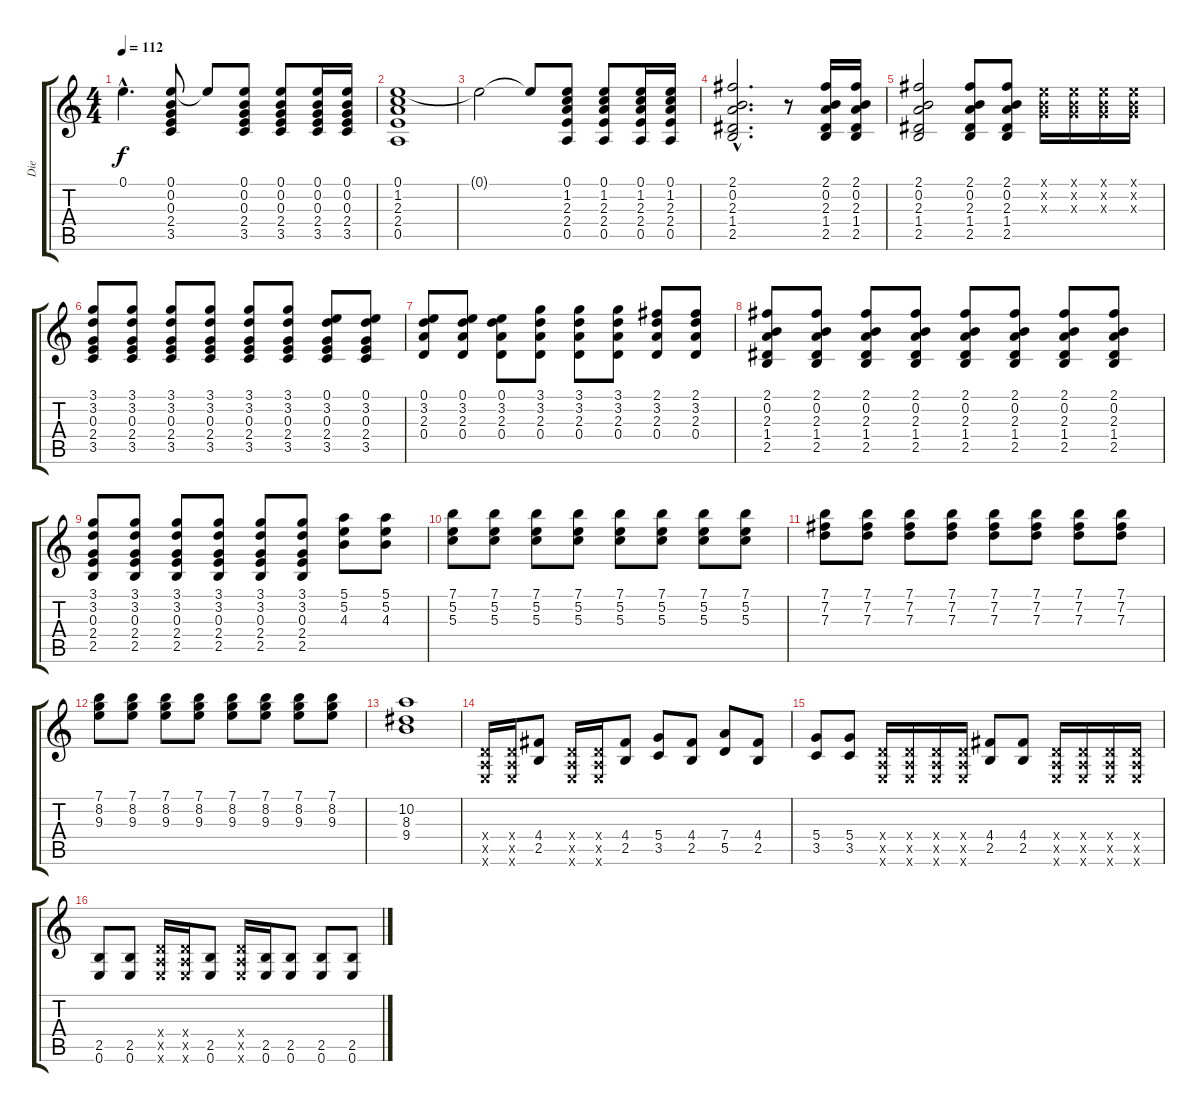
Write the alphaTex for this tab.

\track ("Die " "Die ") {instrument distortionguitar}
\staff {score tabs}
\tuning (E4 B3 G3 D3 A2 E2) {hide}
\ts (4 4)
\tempo 112
\clef g2
\ks c
0.1{hac t}.4{d dy f} (0.1 0.2 0.3 2.4 3.5).8 0.1{t}.8 (0.1 0.2 0.3 2.4 3.5).8 (0.1 0.2 0.3 2.4 3.5).8 (0.1 0.2 0.3 2.4 3.5).16 (0.1 0.2 0.3 2.4 3.5).16 |
(0.1 1.2 2.3 2.4 0.5).1 |
0.1{t}.2 0.1{t}.8 (0.1 1.2 2.3 2.4 0.5).8 (0.1 1.2 2.3 2.4 0.5).8 (0.1 1.2 2.3 2.4 0.5).16 (0.1 1.2 2.3 2.4 0.5).16 |
(2.1{hac} 0.2{hac} 2.3{hac} 1.4{hac} 2.5{hac}).2{d} r.8 (2.1 0.2 2.3 1.4 2.5).16 (2.1 0.2 2.3 1.4 2.5).16 |
(2.1 0.2 2.3 1.4 2.5).2 (2.1 0.2 2.3 1.4 2.5).8 (2.1 0.2 2.3 1.4 2.5).8 (0.1{x} 0.2{x} 0.3{x}).16 (0.1{x} 0.2{x} 0.3{x}).16 (0.1{x} 0.2{x} 0.3{x}).16 (0.1{x} 0.2{x} 0.3{x}).16 |
(3.1 3.2 0.3 2.4 3.5).8{volume 16 balance 8 instrument electricguitarjazz} (3.1 3.2 0.3 2.4 3.5).8 (3.1 3.2 0.3 2.4 3.5).8 (3.1 3.2 0.3 2.4 3.5).8 (3.1 3.2 0.3 2.4 3.5).8 (3.1 3.2 0.3 2.4 3.5).8 (0.1 3.2 0.3 2.4 3.5).8 (0.1 3.2 0.3 2.4 3.5).8 |
(0.1 3.2 2.3 0.4).8 (0.1 3.2 2.3 0.4).8 (0.1 3.2 2.3 0.4).8 (3.1 3.2 2.3 0.4).8 (3.1 3.2 2.3 0.4).8 (3.1 3.2 2.3 0.4).8 (2.1 3.2 2.3 0.4).8 (2.1 3.2 2.3 0.4).8 |
(2.1 0.2 2.3 1.4 2.5).8 (2.1 0.2 2.3 1.4 2.5).8 (2.1 0.2 2.3 1.4 2.5).8 (2.1 0.2 2.3 1.4 2.5).8 (2.1 0.2 2.3 1.4 2.5).8 (2.1 0.2 2.3 1.4 2.5).8 (2.1 0.2 2.3 1.4 2.5).8 (2.1 0.2 2.3 1.4 2.5).8 |
(3.1 3.2 0.3 2.4 2.5).8 (3.1 3.2 0.3 2.4 2.5).8 (3.1 3.2 0.3 2.4 2.5).8 (3.1 3.2 0.3 2.4 2.5).8 (3.1 3.2 0.3 2.4 2.5).8 (3.1 3.2 0.3 2.4 2.5).8 (5.1 5.2 4.3).8 (5.1 5.2 4.3).8 |
(7.1 5.2 5.3).8 (7.1 5.2 5.3).8 (7.1 5.2 5.3).8 (7.1 5.2 5.3).8 (7.1 5.2 5.3).8 (7.1 5.2 5.3).8 (7.1 5.2 5.3).8 (7.1 5.2 5.3).8 |
(7.1 7.2 7.3).8 (7.1 7.2 7.3).8 (7.1 7.2 7.3).8 (7.1 7.2 7.3).8 (7.1 7.2 7.3).8 (7.1 7.2 7.3).8 (7.1 7.2 7.3).8 (7.1 7.2 7.3).8 |
(7.1 8.2 9.3).8 (7.1 8.2 9.3).8 (7.1 8.2 9.3).8 (7.1 8.2 9.3).8 (7.1 8.2 9.3).8 (7.1 8.2 9.3).8 (7.1 8.2 9.3).8 (7.1 8.2 9.3).8 |
(10.2 8.3 9.4).1 |
(0.4{x} 0.5{x} 0.6{x}).16{balance 16 instrument distortionguitar} (0.4{x} 0.5{x} 0.6{x}).16 (4.4 2.5).8 (0.4{x} 0.5{x} 0.6{x}).16 (0.4{x} 0.5{x} 0.6{x}).16 (4.4 2.5).8 (5.4 3.5).8 (4.4 2.5).8 (7.4 5.5).8 (4.4 2.5).8 |
(5.4 3.5).8 (5.4 3.5).8 (0.4{x} 0.5{x} 0.6{x}).16 (0.4{x} 0.5{x} 0.6{x}).16 (0.4{x} 0.5{x} 0.6{x}).16 (0.4{x} 0.5{x} 0.6{x}).16 (4.4 2.5).8 (4.4 2.5).8 (0.4{x} 0.5{x} 0.6{x}).16 (0.4{x} 0.5{x} 0.6{x}).16 (0.4{x} 0.5{x} 0.6{x}).16 (0.4{x} 0.5{x} 0.6{x}).16 |
(2.5 0.6).8 (2.5 0.6).8 (0.4{x} 0.5{x} 0.6{x}).16 (0.4{x} 0.5{x} 0.6{x}).16 (2.5 0.6).8 (0.4{x} 0.5{x} 0.6{x}).16 (2.5 0.6).16 (2.5 0.6).8 (2.5 0.6).8 (2.5 0.6).8
